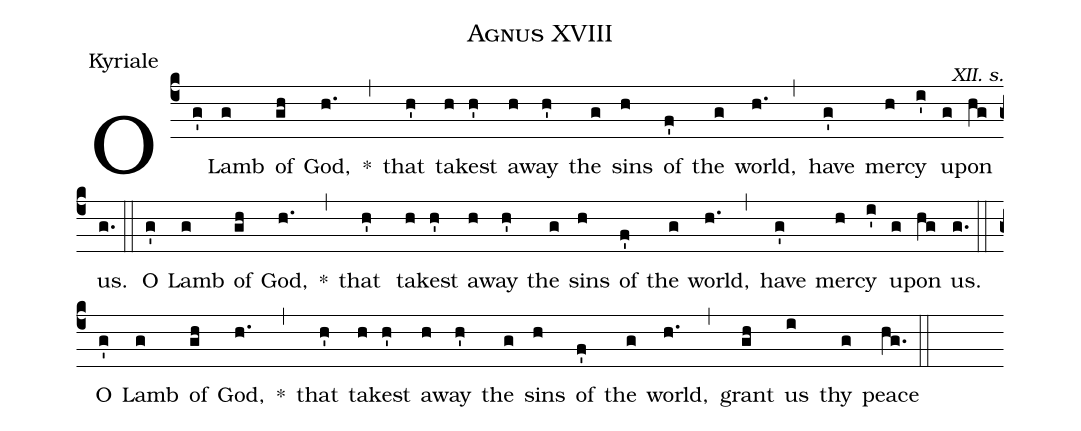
name:Agnus XVIII;
office-part:Kyriale;
commentary:XII. s.;
%%
(c4) O(g') Lamb(g) of(gh) God,(h.) *(,)

that(h') tak(h)est(h') a(h)way(h') the(g) sins(h) of(f') the(g) world,(h.) (,)

have(g') mer(h)cy(i') up(g)on(hg) us.(g.) (::)

O(g') Lamb(g) of(gh) God,(h.) *(,)

that (h') tak(h)est(h') a(h)way(h') the(g) sins(h) of(f') the(g) world,(h.) (,)

have(g') mer(h)cy(i') up(g)on(hg) us.(g.) (::)

O(g') Lamb(g) of(gh) God,(h.) *(,)

that(h') tak(h)est(h') a(h)way(h') the(g) sins(h) of(f') the(g) world,(h.) (,)

grant(gh) us(i) thy(g) peace(hg.) (::)
